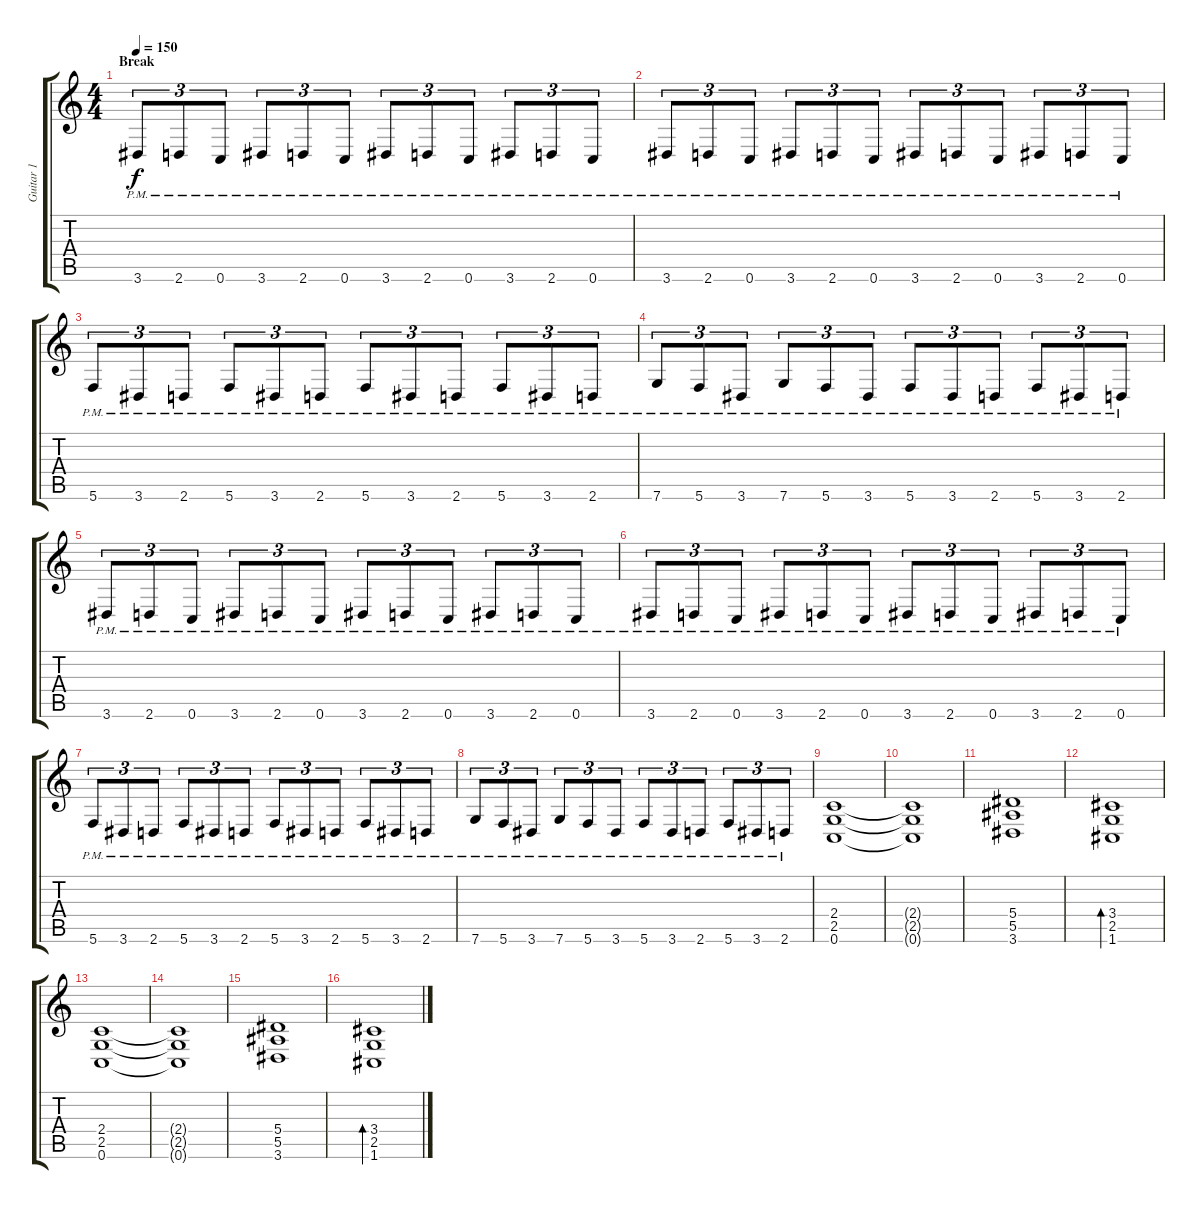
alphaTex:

\track ("Guitar 1" "Guitar 1") {instrument distortionguitar}
\staff {score tabs}
\tuning (C4 G3 Eb3 Bb2 F2 C2) {hide}
\ts (4 4)
\section ("" "Break")
\tempo 150
\clef g2
\ks c
3.6{pm}.8{tu (3 2) dy f} 2.6{pm}.8{tu (3 2)} 0.6{pm}.8{tu (3 2)} 3.6{pm}.8{tu (3 2)} 2.6{pm}.8{tu (3 2)} 0.6{pm}.8{tu (3 2)} 3.6{pm}.8{tu (3 2)} 2.6{pm}.8{tu (3 2)} 0.6{pm}.8{tu (3 2)} 3.6{pm}.8{tu (3 2)} 2.6{pm}.8{tu (3 2)} 0.6{pm}.8{tu (3 2)} |
3.6{pm}.8{tu (3 2)} 2.6{pm}.8{tu (3 2)} 0.6{pm}.8{tu (3 2)} 3.6{pm}.8{tu (3 2)} 2.6{pm}.8{tu (3 2)} 0.6{pm}.8{tu (3 2)} 3.6{pm}.8{tu (3 2)} 2.6{pm}.8{tu (3 2)} 0.6{pm}.8{tu (3 2)} 3.6{pm}.8{tu (3 2)} 2.6{pm}.8{tu (3 2)} 0.6{pm}.8{tu (3 2)} |
5.6{pm}.8{tu (3 2)} 3.6{pm}.8{tu (3 2)} 2.6{pm}.8{tu (3 2)} 5.6{pm}.8{tu (3 2)} 3.6{pm}.8{tu (3 2)} 2.6{pm}.8{tu (3 2)} 5.6{pm}.8{tu (3 2)} 3.6{pm}.8{tu (3 2)} 2.6{pm}.8{tu (3 2)} 5.6{pm}.8{tu (3 2)} 3.6{pm}.8{tu (3 2)} 2.6{pm}.8{tu (3 2)} |
7.6{pm}.8{tu (3 2)} 5.6{pm}.8{tu (3 2)} 3.6{pm}.8{tu (3 2)} 7.6{pm}.8{tu (3 2)} 5.6{pm}.8{tu (3 2)} 3.6{pm}.8{tu (3 2)} 5.6{pm}.8{tu (3 2)} 3.6{pm}.8{tu (3 2)} 2.6{pm}.8{tu (3 2)} 5.6{pm}.8{tu (3 2)} 3.6{pm}.8{tu (3 2)} 2.6{pm}.8{tu (3 2)} |
3.6{pm}.8{tu (3 2)} 2.6{pm}.8{tu (3 2)} 0.6{pm}.8{tu (3 2)} 3.6{pm}.8{tu (3 2)} 2.6{pm}.8{tu (3 2)} 0.6{pm}.8{tu (3 2)} 3.6{pm}.8{tu (3 2)} 2.6{pm}.8{tu (3 2)} 0.6{pm}.8{tu (3 2)} 3.6{pm}.8{tu (3 2)} 2.6{pm}.8{tu (3 2)} 0.6{pm}.8{tu (3 2)} |
3.6{pm}.8{tu (3 2)} 2.6{pm}.8{tu (3 2)} 0.6{pm}.8{tu (3 2)} 3.6{pm}.8{tu (3 2)} 2.6{pm}.8{tu (3 2)} 0.6{pm}.8{tu (3 2)} 3.6{pm}.8{tu (3 2)} 2.6{pm}.8{tu (3 2)} 0.6{pm}.8{tu (3 2)} 3.6{pm}.8{tu (3 2)} 2.6{pm}.8{tu (3 2)} 0.6{pm}.8{tu (3 2)} |
5.6{pm}.8{tu (3 2)} 3.6{pm}.8{tu (3 2)} 2.6{pm}.8{tu (3 2)} 5.6{pm}.8{tu (3 2)} 3.6{pm}.8{tu (3 2)} 2.6{pm}.8{tu (3 2)} 5.6{pm}.8{tu (3 2)} 3.6{pm}.8{tu (3 2)} 2.6{pm}.8{tu (3 2)} 5.6{pm}.8{tu (3 2)} 3.6{pm}.8{tu (3 2)} 2.6{pm}.8{tu (3 2)} |
7.6{pm}.8{tu (3 2)} 5.6{pm}.8{tu (3 2)} 3.6{pm}.8{tu (3 2)} 7.6{pm}.8{tu (3 2)} 5.6{pm}.8{tu (3 2)} 3.6{pm}.8{tu (3 2)} 5.6{pm}.8{tu (3 2)} 3.6{pm}.8{tu (3 2)} 2.6{pm}.8{tu (3 2)} 5.6{pm}.8{tu (3 2)} 3.6{pm}.8{tu (3 2)} 2.6{pm}.8{tu (3 2)} |
(2.4 2.5 0.6).1 |
(2.4{t} 2.5{t} 0.6{t}).1 |
(5.4 5.5 3.6).1 |
(3.4 2.5 1.6).1{bd 60} |
(2.4 2.5 0.6).1 |
(2.4{t} 2.5{t} 0.6{t}).1 |
(5.4 5.5 3.6).1 |
(3.4 2.5 1.6).1{bd 60}
